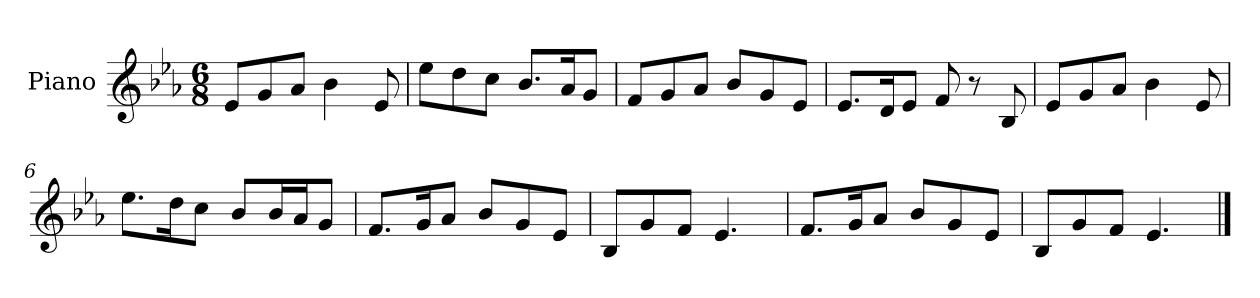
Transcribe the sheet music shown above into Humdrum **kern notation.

**kern
*part1
*staff1
*I"Piano
*I'Pno
*clefG2
*k[b-e-a-]
*E-:
*M6/8
=1
8e-/L
8g/
8a-/J
4b-\
8e-/
=2
8ee-\L
8dd\
8cc\J
8.b-/L
16a-/K
8g/J
=3
8f/L
8g/
8a-/J
8b-/L
8g/
8e-/J
=4
8.e-/L
16d/K
8e-/J
8f/
8r
8B-/
=5
8e-/L
8g/
8a-/J
4b-\
8e-/
=6
8.ee-\L
16dd\K
8cc\J
8b-/L
16b-/L
16a-/J
8g/J
=7
8.f/L
16g/K
8a-/J
8b-/L
8g/
8e-/J
=8
8B-/L
8g/
8f/J
4.e-/
=9
8.f/L
16g/K
8a-/J
8b-/L
8g/
8e-/J
=10
8B-/L
8g/
8f/J
4.e-/
==
*-
